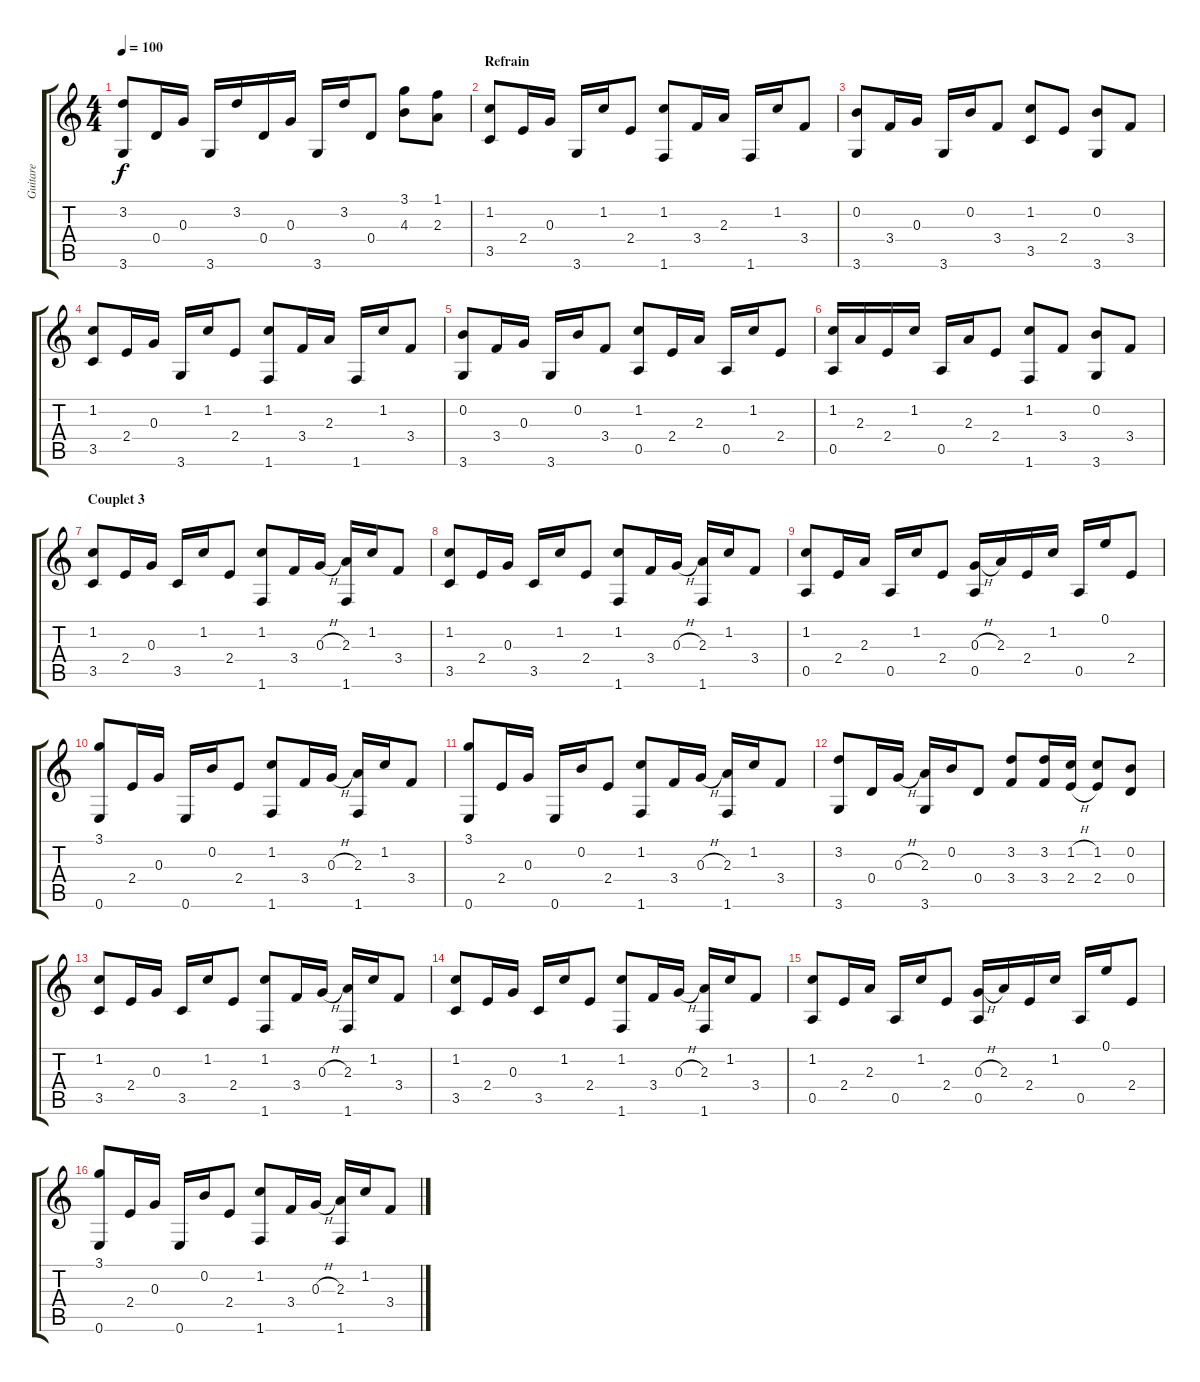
\track ("Guitare" "Guitare") {instrument acousticguitarsteel}
\staff {score tabs}
\tuning (E4 B3 G3 D3 A2 E2) {hide}
\ts (4 4)
\tempo 100
\clef g2
\ks c
(3.2 3.6).8{dy f} 0.4.16 0.3.16 3.6.16 3.2.16 0.4.16 0.3.16 3.6.16 3.2.16 0.4.8 (3.1 4.3).8 (1.1 2.3).8 |
\section ("" "Refrain")
(1.2 3.5).8 2.4.16 0.3.16 3.6.16 1.2.16 2.4.8 (1.2 1.6).8 3.4.16 2.3.16 1.6.16 1.2.16 3.4.8 |
(0.2 3.6).8 3.4.16 0.3.16 3.6.16 0.2.16 3.4.8 (1.2 3.5).8 2.4.8 (0.2 3.6).8 3.4.8 |
(1.2 3.5).8 2.4.16 0.3.16 3.6.16 1.2.16 2.4.8 (1.2 1.6).8 3.4.16 2.3.16 1.6.16 1.2.16 3.4.8 |
(0.2 3.6).8 3.4.16 0.3.16 3.6.16 0.2.16 3.4.8 (1.2 0.5).8 2.4.16 2.3.16 0.5.16 1.2.16 2.4.8 |
(1.2 0.5).16 2.3.16 2.4.16 1.2.16 0.5.16 2.3.16 2.4.8 (1.2 1.6).8 3.4.8 (0.2 3.6).8 3.4.8 |
\section ("" "Couplet 3")
(1.2 3.5).8 2.4.16 0.3.16 3.5.16 1.2.16 2.4.8 (1.2 1.6).8 3.4.16 0.3{h}.16 (2.3 1.6).16 1.2.16 3.4.8 |
(1.2 3.5).8 2.4.16 0.3.16 3.5.16 1.2.16 2.4.8 (1.2 1.6).8 3.4.16 0.3{h}.16 (2.3 1.6).16 1.2.16 3.4.8 |
(1.2 0.5).8 2.4.16 2.3.16 0.5.16 1.2.16 2.4.8 (0.3{h} 0.5).16 2.3.16 2.4.16 1.2.16 0.5.16 0.1.16 2.4.8 |
(3.1 0.6).8 2.4.16 0.3.16 0.6.16 0.2.16 2.4.8 (1.2 1.6).8 3.4.16 0.3{h}.16 (2.3 1.6).16 1.2.16 3.4.8 |
(3.1 0.6).8 2.4.16 0.3.16 0.6.16 0.2.16 2.4.8 (1.2 1.6).8 3.4.16 0.3{h}.16 (2.3 1.6).16 1.2.16 3.4.8 |
(3.2 3.6).8 0.4.16 0.3{h}.16 (2.3 3.6).16 0.2.16 0.4.8 (3.2 3.4).8 (3.2 3.4).16 (1.2{h} 2.4{h}).16 (1.2 2.4).8 (0.2 0.4).8 |
(1.2 3.5).8 2.4.16 0.3.16 3.5.16 1.2.16 2.4.8 (1.2 1.6).8 3.4.16 0.3{h}.16 (2.3 1.6).16 1.2.16 3.4.8 |
(1.2 3.5).8 2.4.16 0.3.16 3.5.16 1.2.16 2.4.8 (1.2 1.6).8 3.4.16 0.3{h}.16 (2.3 1.6).16 1.2.16 3.4.8 |
(1.2 0.5).8 2.4.16 2.3.16 0.5.16 1.2.16 2.4.8 (0.3{h} 0.5).16 2.3.16 2.4.16 1.2.16 0.5.16 0.1.16 2.4.8 |
(3.1 0.6).8 2.4.16 0.3.16 0.6.16 0.2.16 2.4.8 (1.2 1.6).8 3.4.16 0.3{h}.16 (2.3 1.6).16 1.2.16 3.4.8
